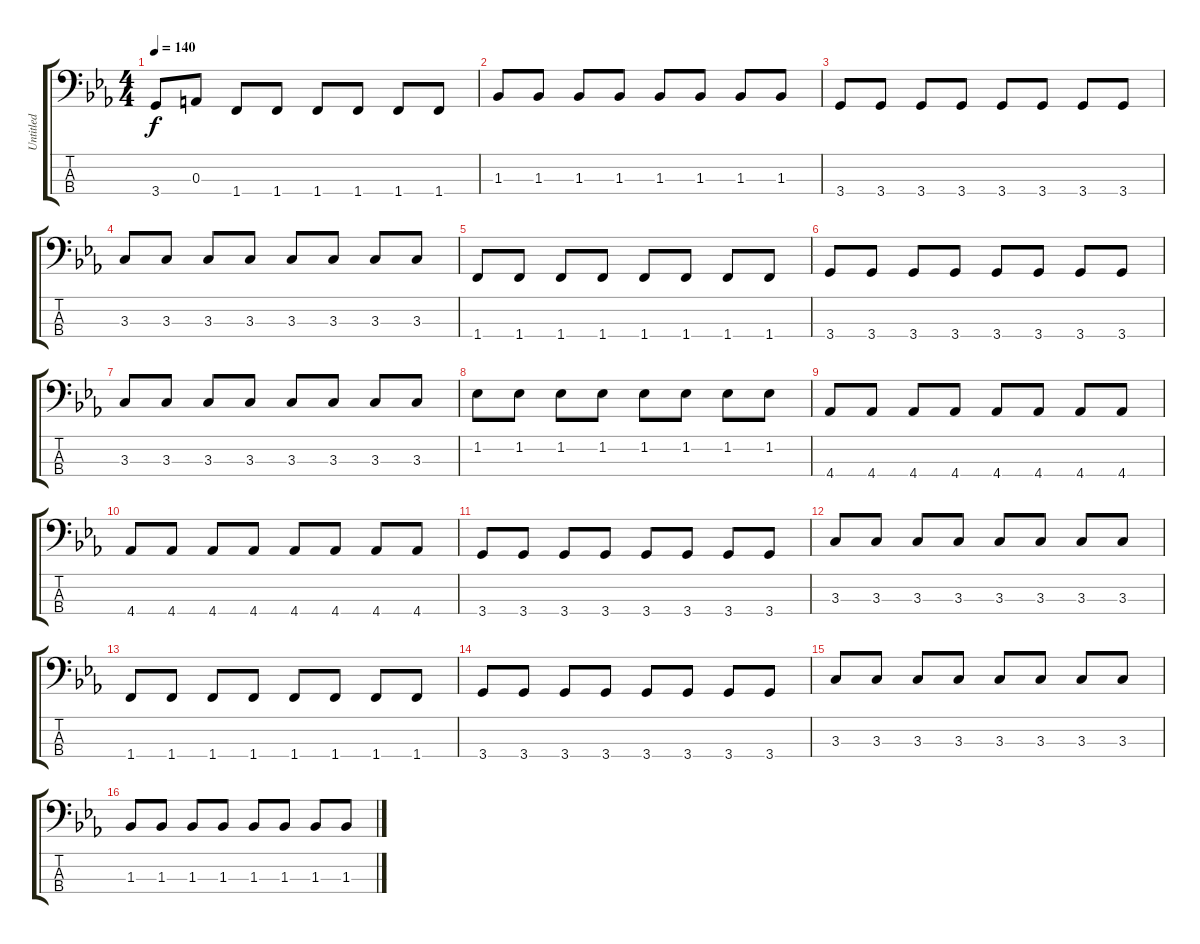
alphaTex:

\track ("Untitled" "Untitled") {instrument electricbasspick}
\staff {score tabs}
\tuning (G2 D2 A1 E1) {hide}
\ts (4 4)
\tempo 140
\clef f4
\ks eb
3.4.8{dy f} 0.3.8 1.4.8 1.4.8 1.4.8 1.4.8 1.4.8 1.4.8 |
1.3.8 1.3.8 1.3.8 1.3.8 1.3.8 1.3.8 1.3.8 1.3.8 |
3.4.8 3.4.8 3.4.8 3.4.8 3.4.8 3.4.8 3.4.8 3.4.8 |
3.3.8 3.3.8 3.3.8 3.3.8 3.3.8 3.3.8 3.3.8 3.3.8 |
1.4.8 1.4.8 1.4.8 1.4.8 1.4.8 1.4.8 1.4.8 1.4.8 |
3.4.8 3.4.8 3.4.8 3.4.8 3.4.8 3.4.8 3.4.8 3.4.8 |
3.3.8 3.3.8 3.3.8 3.3.8 3.3.8 3.3.8 3.3.8 3.3.8 |
1.2.8 1.2.8 1.2.8 1.2.8 1.2.8 1.2.8 1.2.8 1.2.8 |
4.4.8 4.4.8 4.4.8 4.4.8 4.4.8 4.4.8 4.4.8 4.4.8 |
4.4.8 4.4.8 4.4.8 4.4.8 4.4.8 4.4.8 4.4.8 4.4.8 |
3.4.8 3.4.8 3.4.8 3.4.8 3.4.8 3.4.8 3.4.8 3.4.8 |
3.3.8 3.3.8 3.3.8 3.3.8 3.3.8 3.3.8 3.3.8 3.3.8 |
1.4.8 1.4.8 1.4.8 1.4.8 1.4.8 1.4.8 1.4.8 1.4.8 |
3.4.8 3.4.8 3.4.8 3.4.8 3.4.8 3.4.8 3.4.8 3.4.8 |
3.3.8 3.3.8 3.3.8 3.3.8 3.3.8 3.3.8 3.3.8 3.3.8 |
1.3.8 1.3.8 1.3.8 1.3.8 1.3.8 1.3.8 1.3.8 1.3.8
